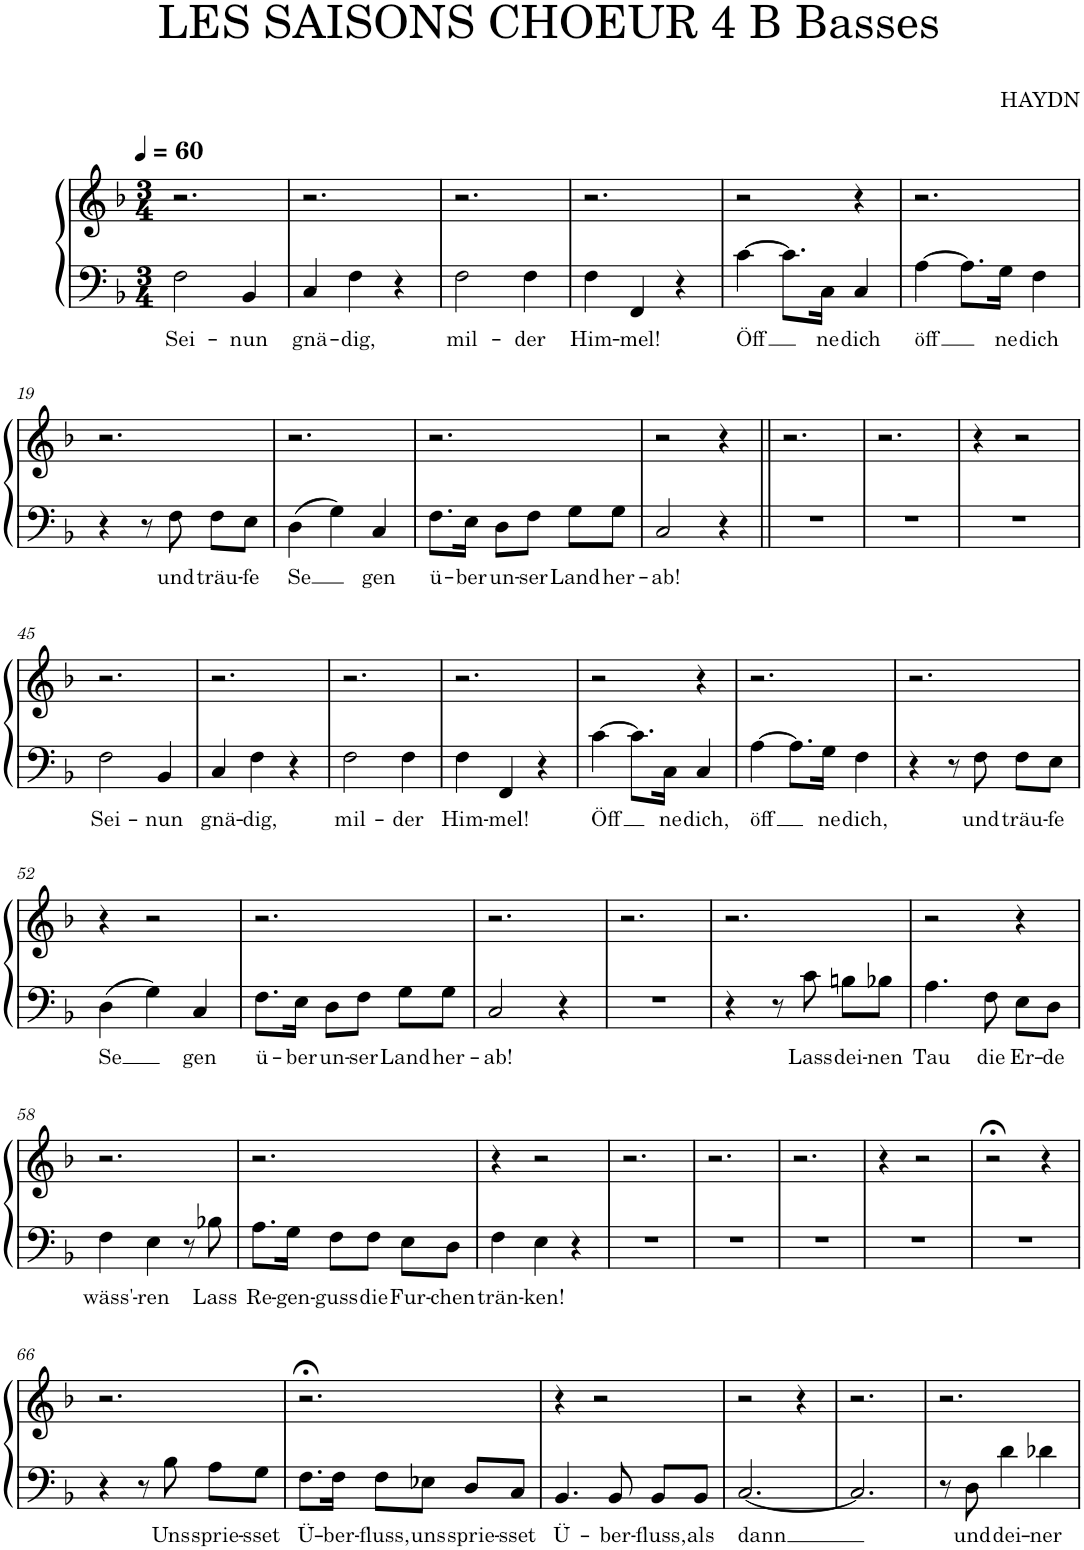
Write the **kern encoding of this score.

**kern	**text	**kern
*part1	*part1	*part1
*staff2	*staff2	*staff1
*I"Piano	*	*
*I'Pno.	*	*
*clefF4	*	*clefG2
*k[b-]	*	*k[b-]
*M3/4	*	*M3/4
*MM60	*	*MM60
=13	=13	=13
!	!LO:LY:b	!
2F\	Sei-	2.r
!	!LO:LY:b	!
4BB-/	-nun	.
=14	=14	=14
!	!LO:LY:b	!
4C/	gnä-	2.r
!	!LO:LY:b	!
4F\	-dig,	.
4r	.	.
=15	=15	=15
!	!LO:LY:b	!
2F\	mil-	2.r
!	!LO:LY:b	!
4F\	-der	.
=16	=16	=16
!	!LO:LY:b	!
4F\	Him-	2.r
!	!LO:LY:b	!
4FF/	-mel!	.
4r	.	.
=17	=17	=17
!	!LO:LY:b	!
[4c\	Öff	2r
8.c\L]	.	.
!	!LO:LY:b	!
16C\Jk	ne	.
!	!LO:LY:b	!
4C/	dich	4r
=18	=18	=18
!	!LO:LY:b	!
[4A\	öff	2.r
8.A\L]	.	.
!	!LO:LY:b	!
16G\Jk	ne	.
!	!LO:LY:b	!
4F\	dich	.
!!LO:LB:g=z
=19	=19	=19
4r	.	2.r
8r	.	.
!	!LO:LY:b	!
8F\	und	.
!	!LO:LY:b	!
8F\L	träu-	.
!	!LO:LY:b	!
8E\J	-fe	.
=20	=20	=20
!	!LO:LY:b	!
4D\	-Se	2.r
4G\	.	.
!	!LO:LY:b	!
4C/	gen	.
=21	=21	=21
!	!LO:LY:b	!
8.F\L	ü-	2.r
!	!LO:LY:b	!
16E\Jk	-ber	.
!	!LO:LY:b	!
8D\L	un-	.
!	!LO:LY:b	!
8F\J	-ser	.
!	!LO:LY:b	!
8G\L	Land	.
!	!LO:LY:b	!
8G\J	her-	.
=22	=22	=22
!	!LO:LY:b	!
2C/	-ab!	2r
4r	.	4r
=23||	=23||	=23||
2.r	.	2.r
=24	=24	=24
2.r	.	2.r
=25	=25	=25
2.r	.	4r
.	.	2r
!!LO:LB:g=z
=45	=45	=45
!	!LO:LY:b	!
2F\	Sei-	2.r
!	!LO:LY:b	!
4BB-/	-nun	.
=46	=46	=46
!	!LO:LY:b	!
4C/	gnä-	2.r
!	!LO:LY:b	!
4F\	-dig,	.
4r	.	.
=47	=47	=47
!	!LO:LY:b	!
2F\	mil-	2.r
!	!LO:LY:b	!
4F\	-der	.
=48	=48	=48
!	!LO:LY:b	!
4F\	Him-	2.r
!	!LO:LY:b	!
4FF/	-mel!	.
4r	.	.
=49	=49	=49
!	!LO:LY:b	!
[4c\	Öff	2r
8.c\L]	.	.
!	!LO:LY:b	!
16C\Jk	ne	.
!	!LO:LY:b	!
4C/	dich,	4r
=50	=50	=50
!	!LO:LY:b	!
[4A\	öff	2.r
8.A\L]	.	.
!	!LO:LY:b	!
16G\Jk	ne	.
!	!LO:LY:b	!
4F\	dich,	.
=51	=51	=51
4r	.	2.r
8r	.	.
!	!LO:LY:b	!
8F\	und	.
!	!LO:LY:b	!
8F\L	träu-	.
!	!LO:LY:b	!
8E\J	-fe	.
!!LO:LB:g=z
=52	=52	=52
!	!LO:LY:b	!
4D\	Se	4r
4G\	.	2r
!	!LO:LY:b	!
4C/	gen	.
=53	=53	=53
!	!LO:LY:b	!
8.F\L	ü-	2.r
!	!LO:LY:b	!
16E\Jk	-ber	.
!	!LO:LY:b	!
8D\L	un-	.
!	!LO:LY:b	!
8F\J	-ser	.
!	!LO:LY:b	!
8G\L	Land	.
!	!LO:LY:b	!
8G\J	her-	.
=54	=54	=54
!	!LO:LY:b	!
2C/	-ab!	2.r
4r	.	.
=55	=55	=55
2.r	.	2.r
=56	=56	=56
4r	.	2.r
8r	.	.
!	!LO:LY:b	!
8c\	Lass	.
!	!LO:LY:b	!
8Bn\L	dei-	.
!	!LO:LY:b	!
8B-X\J	-nen	.
=57	=57	=57
!	!LO:LY:b	!
4.A\	Tau	2r
!	!LO:LY:b	!
8F\	die	.
!	!LO:LY:b	!
8E\L	Er-	4r
!	!LO:LY:b	!
8D\J	-de	.
!!LO:LB:g=z
=58	=58	=58
!	!LO:LY:b	!
4F\	wäss'-	2.r
!	!LO:LY:b	!
4E\	-ren	.
8r	.	.
!	!LO:LY:b	!
8B-X\	Lass	.
=59	=59	=59
!	!LO:LY:b	!
8.A\L	Re-	2.r
!	!LO:LY:b	!
16G\Jk	-gen-	.
!	!LO:LY:b	!
8F\L	-guss	.
!	!LO:LY:b	!
8F\J	die	.
!	!LO:LY:b	!
8E\L	Fur-	.
!	!LO:LY:b	!
8D\J	-chen	.
=60	=60	=60
!	!LO:LY:b	!
4F\	trän-	4r
!	!LO:LY:b	!
4E\	-ken!	2r
4r	.	.
=61	=61	=61
2.r	.	2.r
=62	=62	=62
2.r	.	2.r
=66	=66	=66
2.r	.	2.r
=67	=67	=67
2.r	.	4r
.	.	2r
=68	=68	=68
2.r	.	2r;<
.	.	4r
!!LO:LB:g=z
=66	=66	=66
4r	.	2.r
8r	.	.
!	!LO:LY:b	!
8B-\	Uns	.
!	!LO:LY:b	!
8A\L	sprie-	.
!	!LO:LY:b	!
8G\J	-sset	.
=67	=67	=67
!	!LO:LY:b	!
8.F\L	Ü-	2.r;<
!	!LO:LY:b	!
16F\Jk	-ber-	.
!	!LO:LY:b	!
8F\L	-fluss,	.
!	!LO:LY:b	!
8E-X\J	uns	.
!	!LO:LY:b	!
8D/L	sprie-	.
!	!LO:LY:b	!
8C/J	-sset	.
=68	=68	=68
!	!LO:LY:b	!
4.BB-/	Ü-	4r
.	.	2r
!	!LO:LY:b	!
8BB-/	-ber-	.
!	!LO:LY:b	!
8BB-/L	-fluss,	.
!	!LO:LY:b	!
8BB-/J	als	.
=69	=69	=69
!	!LO:LY:b	!
[2.C/	dann	2r
.	.	4r
=70	=70	=70
2.C/]	.	2.r
=71	=71	=71
8r	.	2.r
!	!LO:LY:b	!
8D\	und	.
!	!LO:LY:b	!
4d\	dei-	.
!	!LO:LY:b	!
4d-X\	-ner	.
=	=	=
*-	*-	*-
